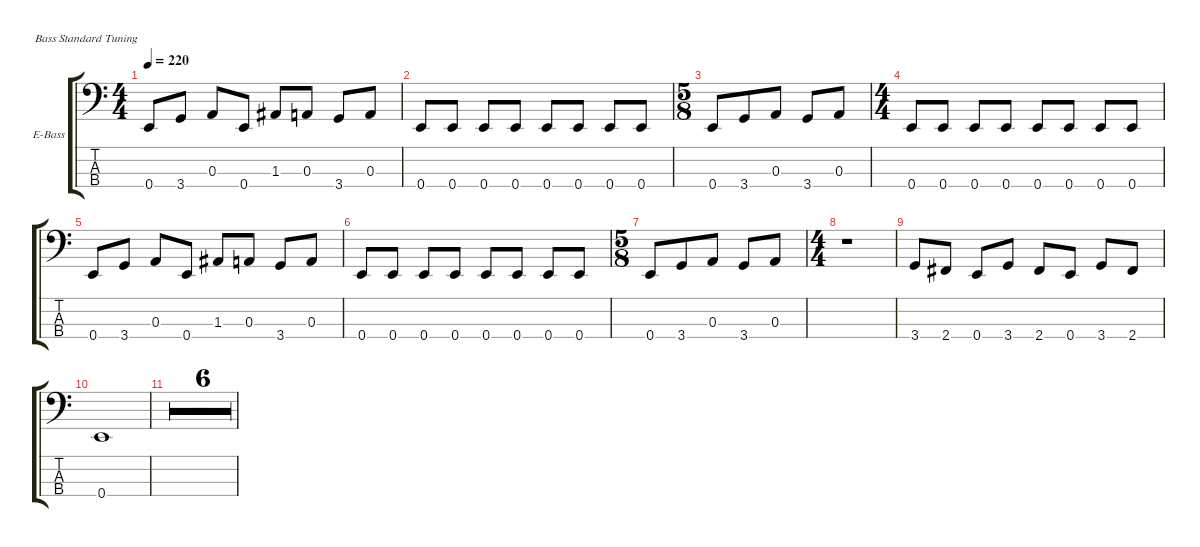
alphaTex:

\hideDynamics
\bracketExtendMode groupsimilarinstruments
\firstSystemTrackNameOrientation horizontal
\otherSystemsTrackNameOrientation horizontal
\track ("Bass" "E-Bass") {multiBarRest instrument electricbassfinger}
\staff {score tabs}
\tuning (G2 D2 A1 E1)
\ts (4 4)
\tempo 220
\clef f4
\ks c
0.4.8{dy fff} 3.4.8 0.3.8 0.4.8 1.3.8 0.3.8 3.4.8 0.3.8 |
0.4.8 0.4.8 0.4.8 0.4.8 0.4.8 0.4.8 0.4.8 0.4.8 |
\ts (5 8)
0.4.8 3.4.8 0.3.8 3.4.8 0.3.8 |
\ts (4 4)
0.4.8 0.4.8 0.4.8 0.4.8 0.4.8 0.4.8 0.4.8 0.4.8 |
0.4.8 3.4.8 0.3.8 0.4.8 1.3.8 0.3.8 3.4.8 0.3.8 |
0.4.8 0.4.8 0.4.8 0.4.8 0.4.8 0.4.8 0.4.8 0.4.8 |
\ts (5 8)
0.4.8 3.4.8 0.3.8 3.4.8 0.3.8 |
\ts (4 4)
r.1 |
3.4.8 2.4.8 0.4.8 3.4.8 2.4.8 0.4.8 3.4.8 2.4.8 |
0.4.1 |
r.1 |
r.1 |
r.1 |
r.1 |
r.1 |
r.1
